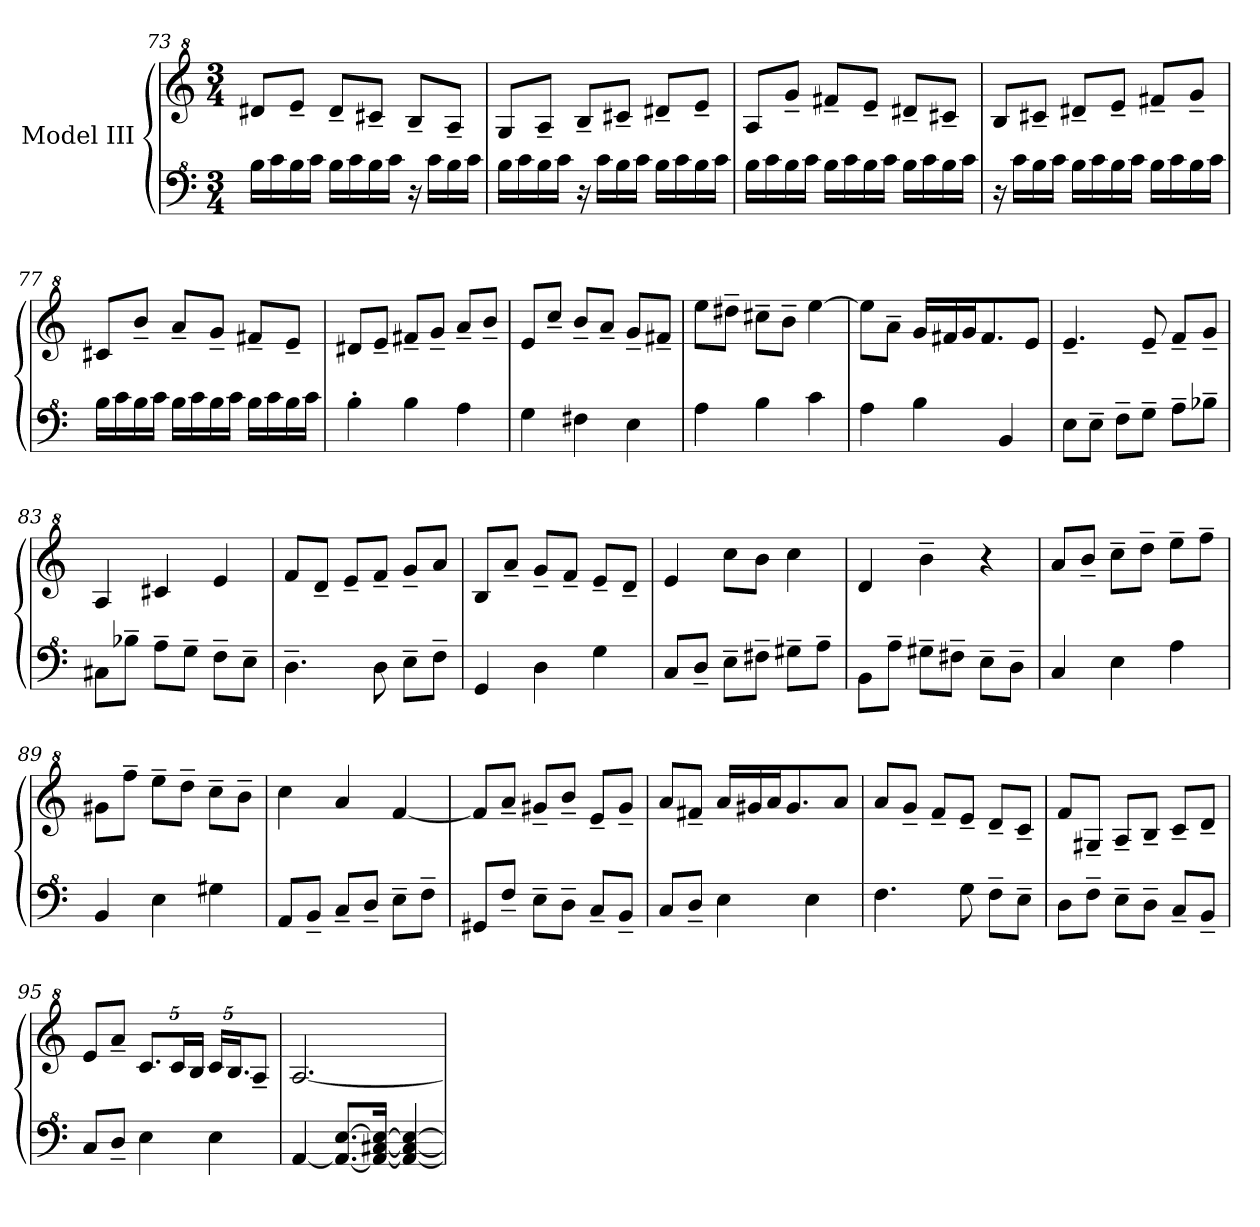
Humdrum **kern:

**kern	**kern
*part1	*part1
*staff2	*staff1
*I"Model III	*
*clefF^4	*clefG^2
*k[]	*k[]
*M3/4	*M3/4
=73	=73
16b\LL	8dd#X/L
16cc\	.
16b\	8ee~/J
16cc\JJ	.
16b\LL	8dd#~/L
16cc\	.
16b\	8cc#X~/J
16cc\JJ	.
16r	8b~/L
16cc\LL	.
16b\	8a~/J
16cc\JJ	.
=74	=74
16b\LL	8g/L
16cc\	.
16b\	8a~/J
16cc\JJ	.
16r	8b~/L
16cc\LL	.
16b\	8cc#X~/J
16cc\JJ	.
16b\LL	8dd#X~/L
16cc\	.
16b\	8ee~/J
16cc\JJ	.
!!LO:LB:g=z
=75	=75
16b\LL	8a/L
16cc\	.
16b\	8gg~/J
16cc\JJ	.
16b\LL	8ff#X~/L
16cc\	.
16b\	8ee~/J
16cc\JJ	.
16b\LL	8dd#X~/L
16cc\	.
16b\	8cc#X~/J
16cc\JJ	.
=76	=76
16r	8b/L
16cc\LL	.
16b\	8cc#X~/J
16cc\JJ	.
16b\LL	8dd#X~/L
16cc\	.
16b\	8ee~/J
16cc\JJ	.
16b\LL	8ff#X~/L
16cc\	.
16b\	8gg~/J
16cc\JJ	.
=77	=77
16b\LL	8cc#X/L
16cc\	.
16b\	8bb~/J
16cc\JJ	.
16b\LL	8aa~/L
16cc\	.
16b\	8gg~/J
16cc\JJ	.
16b\LL	8ff#X~/L
16cc\	.
16b\	8ee~/J
16cc\JJ	.
=78	=78
4b'\	8dd#X/L
.	8ee~/J
4b\	8ff#X~/L
.	8gg~/J
4a\	8aa~/L
.	8bb~/J
!!LO:LB:g=z
=79	=79
4g\	8ee/L
.	8ccc~/J
4f#X\	8bb~/L
.	8aa~/J
4e\	8gg~/L
.	8ff#X~/J
=80	=80
4a\	8eee\L
.	8ddd#X~\J
4b\	8ccc#X~\L
.	8bb~\J
4cc\	[4eee\
=81	=81
4a\	8eee\L]
.	8aa~\J
4b\	16gg/LL
.	16ff#X/
.	16gg/J
.	8.ff#/
4B/	.
.	8ee/J
=82	=82
8e\L	4.ee~/
8e~\J	.
8f~\L	.
8g~\J	8ee~/
8a~\L	8ff~/L
8b-X~\J	8gg~/J
=83	=83
8c#X\L	4a/
8b-X~\J	.
8a~\L	4cc#X/
8g~\J	.
8f~\L	4ee/
8e~\J	.
=84	=84
4.d~\	8ff/L
.	8dd~/J
.	8ee~/L
8d\	8ff~/J
8e~\L	8gg~/L
8f~\J	8aa/J
!!LO:LB:g=z
=85	=85
4G/	8b/L
.	8aa~/J
4d\	8gg~/L
.	8ff~/J
4g\	8ee~/L
.	8dd~/J
=86	=86
8c/L	4ee/
8d~/J	.
8e~\L	8ccc\L
8f#X~\J	8bb\J
8g#X~\L	4ccc\
8a~\J	.
=87	=87
8B\L	4dd/
8a~\J	.
8g#X~\L	4bb~\
8f#X~\J	.
8e~\L	4r
8d~\J	.
=88	=88
4c/	8aa/L
.	8bb~/J
4e\	8ccc~\L
.	8ddd~\J
4a\	8eee~\L
.	8fff~\J
=89	=89
4B/	8gg#X\L
.	8fff~\J
4e\	8eee~\L
.	8ddd~\J
4g#X\	8ccc~\L
.	8bb~\J
=90	=90
8A/L	4ccc\
8B~/J	.
8c~/L	4aa/
8d~/J	.
8e~\L	[4ff/
8f~\J	.
!!LO:LB:g=z
=91	=91
*	*MM198
8G#X/L	8ff/L]
8f~/J	8aa~/J
8e~\L	8gg#X~/L
8d~\J	8bb~/J
8c~/L	8ee~/L
8B~/J	8gg#~/J
=92	=92
*	*MM180
8c/L	8aa/L
8d~/J	8ff#X~/J
4e\	16aa/LL
.	16gg#X/
.	16aa/J
*	*MM132
.	8.gg#/
4e\	.
.	8aa/J
=93	=93
4.f\	8aa/L
*	*MM198
.	8gg~/J
.	8ff~/L
8g\	8ee~/J
8f~\L	8dd~/L
8e~\J	8cc~/J
=94	=94
*	*MM150
8d\L	8ff/L
*	*MM180
8f~\J	8g#X~/J
8e~\L	8a~/L
8d~\J	8b~/J
8c~/L	8cc~/L
8B~/J	8dd~/J
=95	=95
*	*MM144
8c/L	8ee/L
8d~/J	8aa~/J
*	*Xbrackettup
*	*MM120
4e\	10.cc/L
.	20cc/L
.	20b/JJ
4e\	20cc/LL
.	20.b/J
*	*MM102
.	8a~/J
!!LO:PB:g=z
=96	=96
*	*MM144
[4A/	[2.a/
8.A/_ [8.e/L	.
16A/_ [16c#X/ 16e/_Jk	.
4A/_ 4c#/_ 4e/_	.
=	=
*-	*-
